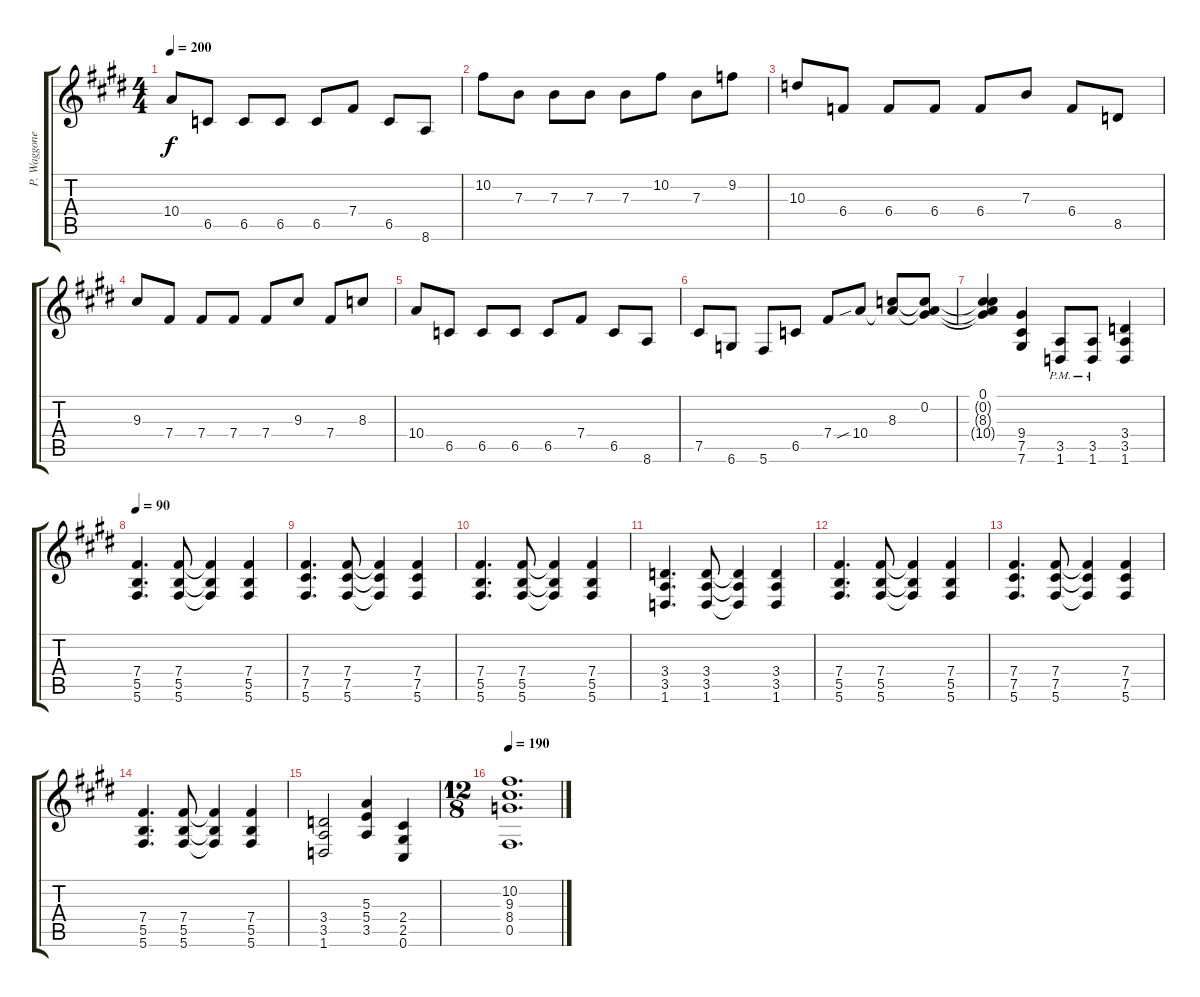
\track ("P. Waggoner Gtr." "P. Waggone") {instrument distortionguitar}
\staff {score tabs}
\tuning (Db4 Ab3 E3 B2 Gb2 Db2) {hide}
\ts (4 4)
\tempo 200
\clef g2
\ks c#minor
10.4.8{dy f} 6.5.8 6.5.8 6.5.8 6.5.8 7.4.8 6.5.8 8.6.8 |
10.2.8 7.3.8 7.3.8 7.3.8 7.3.8 10.2.8 7.3.8 9.2.8 |
10.3.8 6.4.8 6.4.8 6.4.8 6.4.8 7.3.8 6.4.8 8.5.8 |
9.3.8 7.4.8 7.4.8 7.4.8 7.4.8 9.3.8 7.4.8 8.3.8 |
10.4.8 6.5.8 6.5.8 6.5.8 6.5.8 7.4.8 6.5.8 8.6.8 |
7.5.8 6.6.8 5.6.8 6.5.8 7.4.8 10.4{sib}.8 (8.3 10.4{t}).8 (0.2 8.3{t} 10.4{t}).8 |
(0.1 0.2{t} 8.3{t} 10.4{t}).4 (9.4 7.5 7.6).4 (3.5{pm} 1.6{pm}).8 (3.5{pm} 1.6{pm}).8 (3.4 3.5 1.6).4 |
\tempo 90
(7.4 5.5 5.6).4{d} (7.4 5.5 5.6).8 (7.4{t} 5.5{t} 5.6{t}).4 (7.4 5.5 5.6).4 |
(7.4 7.5 5.6).4{d} (7.4 7.5 5.6).8 (7.4{t} 7.5{t} 5.6{t}).4 (7.4 7.5 5.6).4 |
(7.4 5.5 5.6).4{d} (7.4 5.5 5.6).8 (7.4{t} 5.5{t} 5.6{t}).4 (7.4 5.5 5.6).4 |
(3.4 3.5 1.6).4{d} (3.4 3.5 1.6).8 (3.4{t} 3.5{t} 1.6{t}).4 (3.4 3.5 1.6).4 |
(7.4 5.5 5.6).4{d} (7.4 5.5 5.6).8 (7.4{t} 5.5{t} 5.6{t}).4 (7.4 5.5 5.6).4 |
(7.4 7.5 5.6).4{d} (7.4 7.5 5.6).8 (7.4{t} 7.5{t} 5.6{t}).4 (7.4 7.5 5.6).4 |
(7.4 5.5 5.6).4{d} (7.4 5.5 5.6).8 (7.4{t} 5.5{t} 5.6{t}).4 (7.4 5.5 5.6).4 |
(3.4 3.5 1.6).2 (5.3 5.4 3.5).4 (2.4 2.5 0.6).4 |
\ts (12 8)
\tempo 190
(10.2 9.3 8.4 0.5).1{d}
